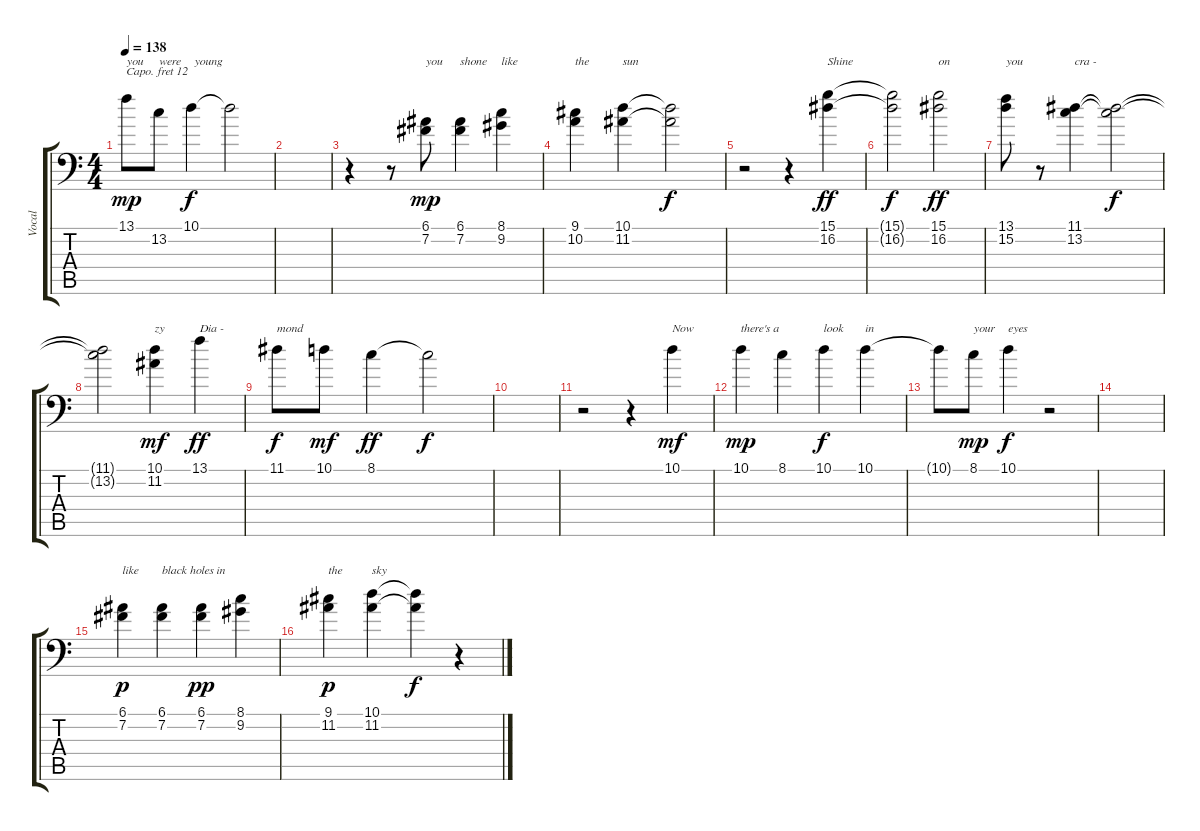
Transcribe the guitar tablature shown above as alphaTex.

\track ("Vocal" "Vocal") {instrument synthvoice}
\staff {score tabs}
\capo 12
\tuning (E3 B2 G2 D2 A1 E1) {hide}
\ts (4 4)
\tempo 138
\clef f4
\ks c
13.1.8{txt "you" dy mp} 13.2.8{txt "were"} 10.1.4{txt " young" dy f} 10.1{t}.2 |
|
r.4 r.8 (6.1 7.2).8{txt "you" dy mp} (6.1 7.2).4{txt "shone"} (8.1 9.2).4{txt "like"} |
(9.1 10.2).4{txt "the"} (10.1 11.2).4{txt "sun"} (10.1{t} 11.2{t}).2{dy f} |
r.2 r.4 (15.1 16.2).4{txt "Shine" dy ff} |
(15.1{t} 16.2{t}).2{dy f} (15.1 16.2).2{txt "on" dy ff} |
(13.1 15.2).8{txt "you"} r.8 (11.1 13.2).4{txt "cra -"} (11.1{t} 13.2{t}).2{dy f} |
(11.1{t} 13.2{t}).2 (10.1 11.2).4{txt "zy" dy mf} 13.1.4{txt "Dia - " dy ff} |
11.1.8{txt "mond" dy f} 10.1.8{dy mf} 8.1.4{dy ff} 8.1{t}.2{dy f} |
|
r.2 r.4 10.1.4{txt "Now" dy mf} |
10.1.4{txt "there's a" dy mp} 8.1.4 10.1.4{txt "look" dy f} 10.1.4{txt "in"} |
10.1{t}.8 8.1.8{txt "your" dy mp} 10.1.4{txt "eyes" dy f} r.2 |
|
(6.1 7.2).4{txt "like" dy p} (6.1 7.2).4{txt "black holes in"} (6.1 7.2).4{dy pp} (8.1 9.2).4 |
(9.1 11.2).4{txt "the" dy p} (10.1 11.2).4{txt "sky"} (10.1{t} 11.2{t}).4{dy f} r.4
